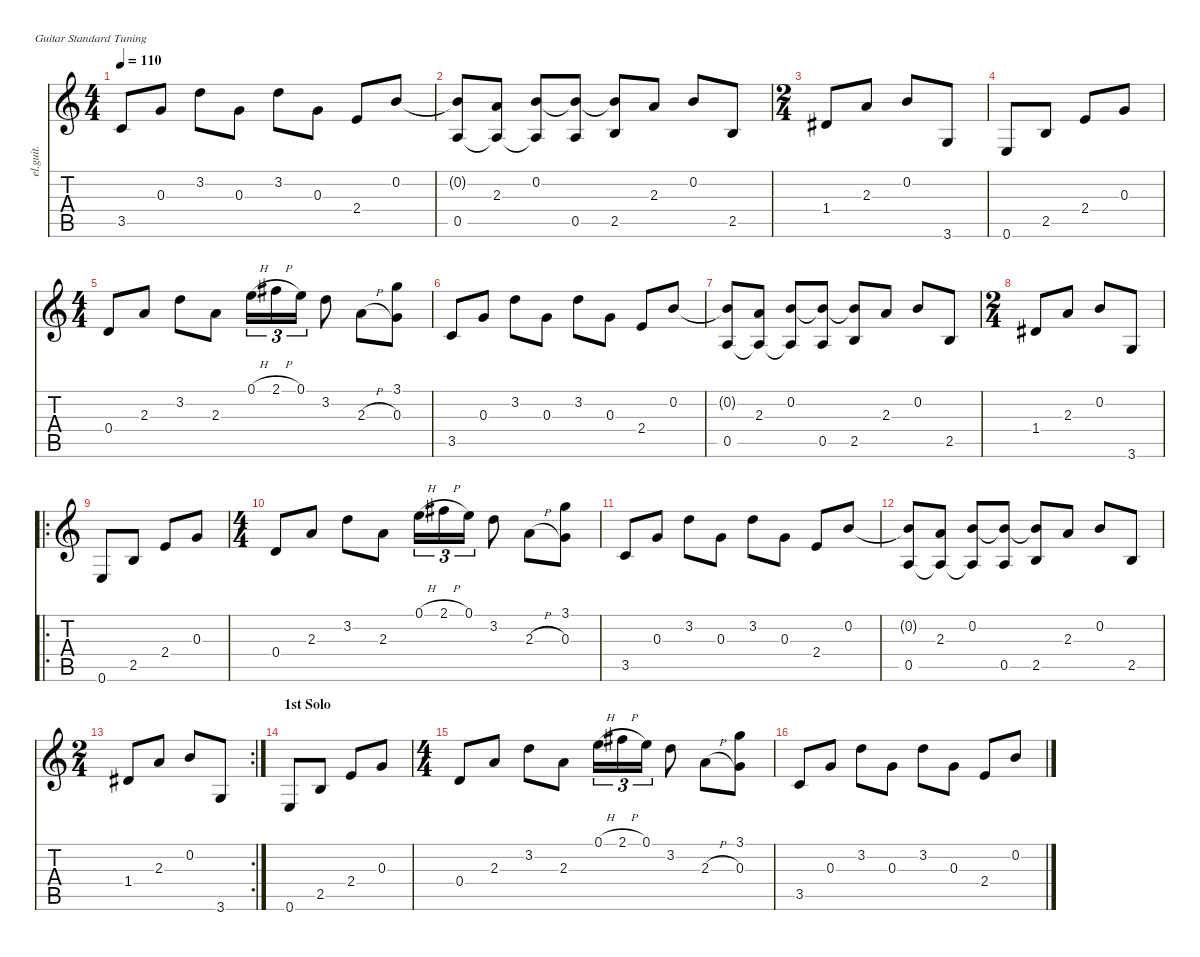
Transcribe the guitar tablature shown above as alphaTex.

\defaultSystemsLayout 4
\hideDynamics
\bracketExtendMode nobrackets
\track ("Hammett(clean)" "el.guit.") {instrument electricguitarclean}
\staff {score tabs}
\tuning (E4 B3 G3 D3 A2 E2)
\ts (4 4)
\tempo 110
\clef g2
\ks c
3.5.8{dy f} 0.3.8 3.2.8 0.3.8 3.2.8 0.3.8 2.4.8 0.2.8 |
(0.2{t} 0.5).8 (2.3 0.5{t}).8 (0.2 0.5{t}).8 (0.5 0.2{t}).8 (0.2{t} 2.5).8 2.3.8 0.2.8 2.5.8 |
\ts (2 4)
1.4{acc #}.8 2.3.8 0.2.8 3.6.8 |
0.6.8 2.5.8 2.4.8 0.3.8 |
\ts (4 4)
0.4.8 2.3.8 3.2.8 2.3.8 0.1{h}.16{tu (3 2)} 2.1{h acc #}.16{tu (3 2)} 0.1.16{tu (3 2)} 3.2.8 2.3{h}.8 (3.1 0.3).8 |
3.5.8 0.3.8 3.2.8 0.3.8 3.2.8 0.3.8 2.4.8 0.2.8 |
(0.2{t} 0.5).8 (2.3 0.5{t}).8 (0.2 0.5{t}).8 (0.5 0.2{t}).8 (0.2{t} 2.5).8 2.3.8 0.2.8 2.5.8 |
\ts (2 4)
1.4{acc #}.8 2.3.8 0.2.8 3.6.8 |
\ro
0.6.8 2.5.8 2.4.8 0.3.8 |
\ts (4 4)
0.4.8 2.3.8 3.2.8 2.3.8 0.1{h}.16{tu (3 2)} 2.1{h acc #}.16{tu (3 2)} 0.1.16{tu (3 2)} 3.2.8 2.3{h}.8 (3.1 0.3).8 |
3.5.8 0.3.8 3.2.8 0.3.8 3.2.8 0.3.8 2.4.8 0.2.8 |
(0.2{t} 0.5).8 (2.3 0.5{t}).8 (0.2 0.5{t}).8 (0.5 0.2{t}).8 (0.2{t} 2.5).8 2.3.8 0.2.8 2.5.8 |
\rc 2
\ts (2 4)
1.4{acc #}.8 2.3.8 0.2.8 3.6.8 |
\section ("" "1st Solo")
0.6.8 2.5.8 2.4.8 0.3.8 |
\ts (4 4)
0.4.8 2.3.8 3.2.8 2.3.8 0.1{h}.16{tu (3 2)} 2.1{h acc #}.16{tu (3 2)} 0.1.16{tu (3 2)} 3.2.8 2.3{h}.8 (3.1 0.3).8 |
3.5.8 0.3.8 3.2.8 0.3.8 3.2.8 0.3.8 2.4.8 0.2.8
